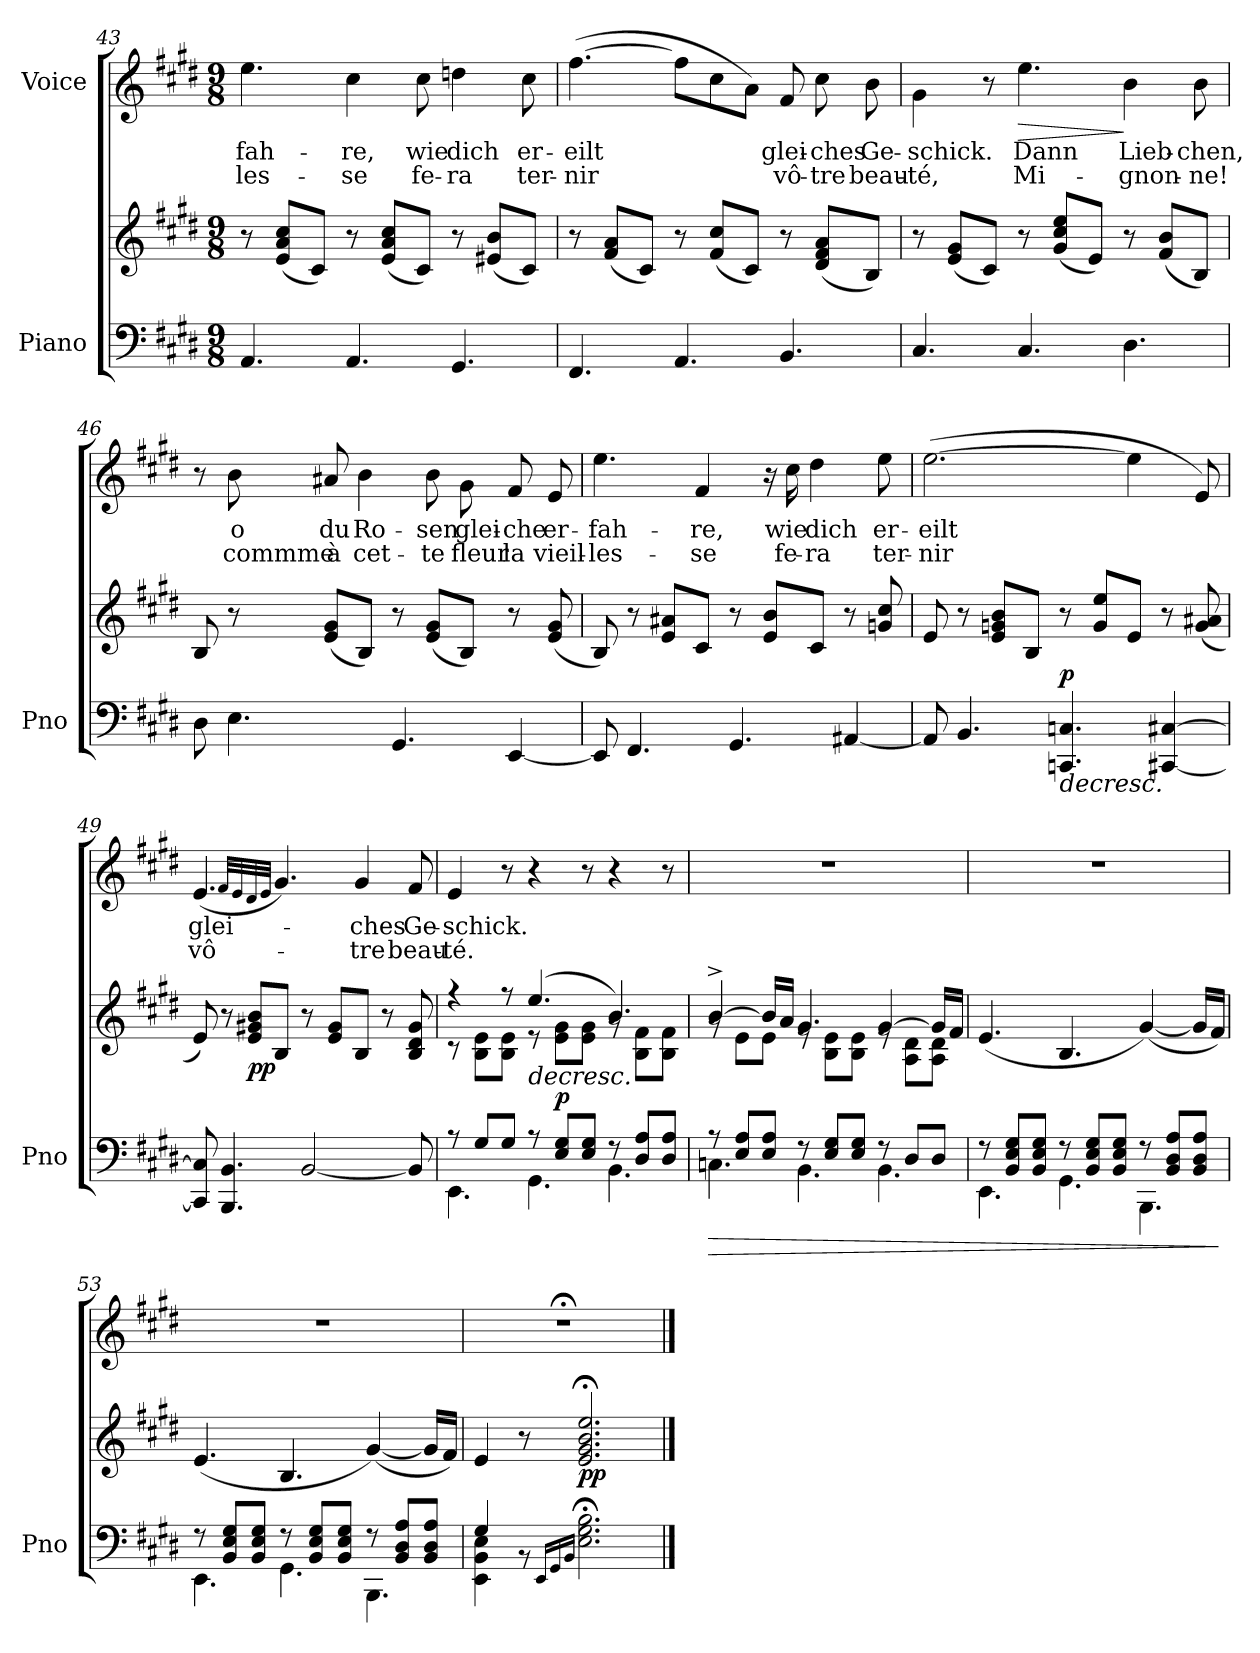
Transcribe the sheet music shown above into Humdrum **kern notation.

**kern	**kern	**dynam	**kern	**text	**text	**dynam
*part2	*part2	*part2	*part1	*part1	*part1	*part1
*staff3	*staff2	*staff2/3	*staff1	*staff1	*staff1	*staff1
*I"Piano	*	*	*I"Voice	*	*	*
*I'Pno	*	*	*	*	*	*
!!LO:LB:g=z
*clefF4	*clefG2	*	*clefG2	*	*	*
*k[f#c#g#d#]	*k[f#c#g#d#]	*	*k[f#c#g#d#]	*	*	*
*M9/8	*M9/8	*	*M9/8	*	*	*
=43	=43	=43	=43	=43	=43	=43
!	!	!	!	!LO:LY:b	!LO:LY:b	!
4.AA/	8r	.	4.ee\	-fah-	-les-	.
.	(8e/ 8a/ 8cc#/L	.	.	.	.	.
.	8c#/J)	.	.	.	.	.
!	!	!	!	!LO:LY:b	!LO:LY:b	!
4.AA/	8r	.	4cc#\	-re,	-se	.
.	(8e/ 8a/ 8cc#/L	.	.	.	.	.
!	!	!	!	!LO:LY:b	!LO:LY:b	!
.	8c#/J)	.	8cc#\	wie	fe-	.
!	!	!	!	!LO:LY:b	!LO:LY:b	!
4.GG#/	8r	.	4ddn\	dich	-ra	.
.	(8e#X/ 8b/L	.	.	.	.	.
!	!	!	!	!LO:LY:b	!LO:LY:b	!
.	8c#/J)	.	8cc#\	er-	ter-	.
=44	=44	=44	=44	=44	=44	=44
!	!	!	!	!LO:LY:b	!LO:LY:b	!
4.FF#/	8r	.	([4.ff#\	-eilt	-nir	.
.	(8f#/ 8a/L	.	.	.	.	.
.	8c#/J)	.	.	.	.	.
4.AA/	8r	.	8ff#\L]	.	.	.
.	(8f#/ 8cc#/L	.	8cc#\	.	.	.
.	8c#/J)	.	8a\J)	.	.	.
!	!	!	!	!LO:LY:b	!LO:LY:b	!
4.BB/	8r	.	8f#/	glei-	vô-	.
!	!	!	!	!LO:LY:b	!LO:LY:b	!
.	(8d#/ 8f#/ 8a/L	.	8cc#\	-ches	-tre	.
!	!	!	!	!LO:LY:b	!LO:LY:b	!
.	8B/J)	.	8b\	Ge-	beau-	.
=45	=45	=45	=45	=45	=45	=45
!	!	!	!	!LO:LY:b	!LO:LY:b	!
4.C#/	8r	.	4g#\	-schick.	-té,	.
.	(8e/ 8g#/L	.	.	.	.	.
.	8c#/J)	.	8r	.	.	.
!	!	!	!	!LO:LY:b	!LO:LY:b	!LO:HP:b
4.C#/	8r	.	4.ee\	Dann	Mi-	>
.	(8g#/ 8cc#/ 8ee/L	.	.	.	.	.
.	8e/J)	.	.	.	.	.
!	!	!	!	!LO:LY:b	!LO:LY:b	!
4.D#\	8r	.	4b\	Lieb-	-gnon-	]
.	(8f#/ 8b/L	.	.	.	.	.
!	!	!	!	!LO:LY:b	!LO:LY:b	!
.	8B/J)	.	8b\	-chen,	-ne!	.
!!LO:LB:g=z
=46	=46	=46	=46	=46	=46	=46
8D#\	8B/	.	8r	.	.	.
!	!	!	!	!LO:LY:b	!LO:LY:b	!
4.E\	8r	.	8b\	o	commme	.
!	!	!	!	!LO:LY:b	!LO:LY:b	!
.	(8e/ 8g#/L	.	8a#X/	du	à	.
!	!	!	!	!LO:LY:b	!LO:LY:b	!
.	8B/J)	.	4b\	Ro-	cet-	.
4.GG#/	8r	.	.	.	.	.
!	!	!	!	!LO:LY:b	!LO:LY:b	!
.	(8e/ 8g#/L	.	8b\	-sen	-te	.
!	!	!	!	!LO:LY:b	!LO:LY:b	!
.	8B/J)	.	8g#\	glei-	fleur	.
!	!	!	!	!LO:LY:b	!LO:LY:b	!
[4EE/	8r	.	8f#/	-che	la	.
!	!	!	!	!LO:LY:b	!LO:LY:b	!
.	(8e/ 8g#/	.	8e/	er-	vieil-	.
=47	=47	=47	=47	=47	=47	=47
!	!	!	!	!LO:LY:b	!LO:LY:b	!
8EE/]	8B/)	.	4.ee\	-fah-	-les-	.
4.FF#/	8r	.	.	.	.	.
.	8e/ 8a#X/L	.	.	.	.	.
!	!	!	!	!LO:LY:b	!LO:LY:b	!
.	8c#/J	.	4f#/	-re,	-se	.
4.GG#/	8r	.	.	.	.	.
.	8e/ 8b/L	.	16r	.	.	.
!	!	!	!	!LO:LY:b	!LO:LY:b	!
.	.	.	16cc#\	wie	fe-	.
!	!	!	!	!LO:LY:b	!LO:LY:b	!
.	8c#/J	.	4dd#\	dich	-ra	.
[4AA#X/	8r	.	.	.	.	.
!	!	!	!	!LO:LY:b	!LO:LY:b	!
.	8gn/ 8cc#/	.	8ee\	er-	ter-	.
=48	=48	=48	=48	=48	=48	=48
!	!	!	!	!LO:LY:b	!LO:LY:b	!
8AA#/]	8e/	.	([2.ee\	-eilt	-nir	.
4.BB/	8r	.	.	.	.	.
.	8e/ 8gn/ 8b/L	.	.	.	.	.
.	8B/J	.	.	.	.	.
!	!	!LO:HP:b=2	!	!	!	!
!	!	!LO:DY:n=1:a=2	!	!	!	!
4.CCn/ 4.Cn/	8r	> p	.	.	.	.
.	8g/ 8ee/L	.	.	.	.	.
.	8e/J	.	4ee\]	.	.	.
[4CC#X/ [4C#X/	8r	.	.	.	.	.
.	(8g/ 8a#X/	.	8e/)	.	.	.
=49	=49	=49	=49	=49	=49	=49
!	!	!	!	!LO:LY:b	!LO:LY:b	!
8CC#/] 8C#/]	8e/)	.	(4.e/	glei-	vô-	.
4.BBB/ 4.BB/	8r	.	.	.	.	.
!	!	!LO:DY:b	!	!	!	!
.	8e/ 8g#X/ 8b/L	pp	.	.	.	.
.	.	.	32qf#/LLL	.	.	.
.	.	.	32qe/	.	.	.
.	.	.	32qd#/	.	.	.
.	.	.	32qe/JJJ	.	.	.
.	8B/J	.	4.g#/)	.	.	.
[2BB/	8r	.	.	.	.	.
.	8e/ 8g#/L	.	.	.	.	.
!	!	!	!	!LO:LY:b	!LO:LY:b	!
.	8B/J	.	4g#/	-ches	-tre	.
.	8r	.	.	.	.	.
!	!	!	!	!LO:LY:b	!LO:LY:b	!
8BB/]	8B/ 8d#/ 8g#/	.	8f#/	Ge-	beau-	.
!!LO:LB:g=z
=50	=50	=50	=50	=50	=50	=50
*^	*^	*	*	*	*	*
!	!	!	!	!	!	!LO:LY:b	!LO:LY:b	!
8r	4.EE\	4r	8r	.	4e/	-schick.	-té.	.
8G#/L	.	.	8B\ 8e\L	.	.	.	.	.
8G#/J	.	8r	8B\ 8e\J	.	8r	.	.	.
!	!	!	!	!LO:HP:b	!	!	!	!
8r	4.GG#\	(4.ee/	8r	>	4r	.	.	.
!	!	!	!	!LO:DY:a=2	!	!	!	!
8E/ 8G#/L	.	.	8e\ 8g#\L	p	.	.	.	.
8E/ 8G#/J	.	.	8e\ 8g#\J	.	8r	.	.	.
8r	4.BB\	4.b/)	8rg	]	4r	.	.	.
8D#/ 8A/L	.	.	8B\ 8f#\L	.	.	.	.	.
8D#/ 8A/J	.	.	8B\ 8f#\J	.	8r	.	.	.
*v	*v	*	*	*	*	*	*	*
*	*v	*v	*	*	*	*	*
.	.	]	.	.	.	.
=51	=51	=51	=51	=51	=51	=51
!	!	!LO:HP:b=2	!	!	!	!
*^	*^	*	*	*	*	*
8r	4.Cn\	[4b^/	8rg	>	8%9r	.	.	.
8E/ 8A/L	.	.	8e\L	.	.	.	.	.
8E/ 8A/J	.	16b/LL]	8e\J	.	.	.	.	.
.	.	16a/JJ	.	.	.	.	.	.
8r	4.BB\	4.g#/	8re	.	.	.	.	.
8E/ 8G#/L	.	.	8B\ 8e\L	.	.	.	.	.
8E/ 8G#/J	.	.	8B\ 8e\J	.	.	.	.	.
8r	4.BB\	[4g#/	8re	.	.	.	.	.
8D#/L	.	.	8A\ 8d#\L	.	.	.	.	.
8D#/J	.	16g#/LL]	8A\ 8d#\J	.	.	.	.	.
.	.	16f#/JJ	.	.	.	.	.	.
*	*	*v	*v	*	*	*	*	*
=52	=52	=52	=52	=52	=52	=52	=52
8r	4.EE\	(4.e/	.	8%9r	.	.	.
8BB/ 8E/ 8G#/L	.	.	.	.	.	.	.
8BB/ 8E/ 8G#/J	.	.	.	.	.	.	.
8r	4.GG#\	4.B/	.	.	.	.	.
8BB/ 8E/ 8G#/L	.	.	.	.	.	.	.
8BB/ 8E/ 8G#/J	.	.	.	.	.	.	.
8r	4.BBB\	([4g#/)	.	.	.	.	.
8BB/ 8D#/ 8A/L	.	.	.	.	.	.	.
8BB/ 8D#/ 8A/J	.	16g#/LL]	.	.	.	.	.
.	.	16f#/JJ)	.	.	.	.	.
*v	*v	*	*	*	*	*	*
.	.	]	.	.	.	.
=53	=53	=53	=53	=53	=53	=53
*^	*	*	*	*	*	*
8r	4.EE\	(4.e/	.	8%9r	.	.	.
8BB/ 8E/ 8G#/L	.	.	.	.	.	.	.
8BB/ 8E/ 8G#/J	.	.	.	.	.	.	.
8r	4.GG#\	4.B/	.	.	.	.	.
8BB/ 8E/ 8G#/L	.	.	.	.	.	.	.
8BB/ 8E/ 8G#/J	.	.	.	.	.	.	.
8r	4.BBB\	([4g#/)	.	.	.	.	.
8BB/ 8D#/ 8A/L	.	.	.	.	.	.	.
8BB/ 8D#/ 8A/J	.	16g#/LL]	.	.	.	.	.
.	.	16f#/JJ)	.	.	.	.	.
=54	=54	=54	=54	=54	=54	=54	=54
4EE\ 4BB\ 4E\	4G#/	4e/	.	8%9r;<	.	.	.
8rBB	2..ryy	8r	.	.	.	.	.
16qEE/LL	.	.	.	.	.	.	.
16qGG#/	.	.	.	.	.	.	.
16qBB/JJ	.	.	.	.	.	.	.
!	!	!	!LO:DY:b	!	!	!	!
2.E\;< 2.G#\;< 2.B\;<	.	2.e/;< 2.g#/;< 2.b/;< 2.ee/;<	pp	.	.	.	.
*v	*v	*	*	*	*	*	*
==	==	==	==	==	==	==
*-	*-	*-	*-	*-	*-	*-
